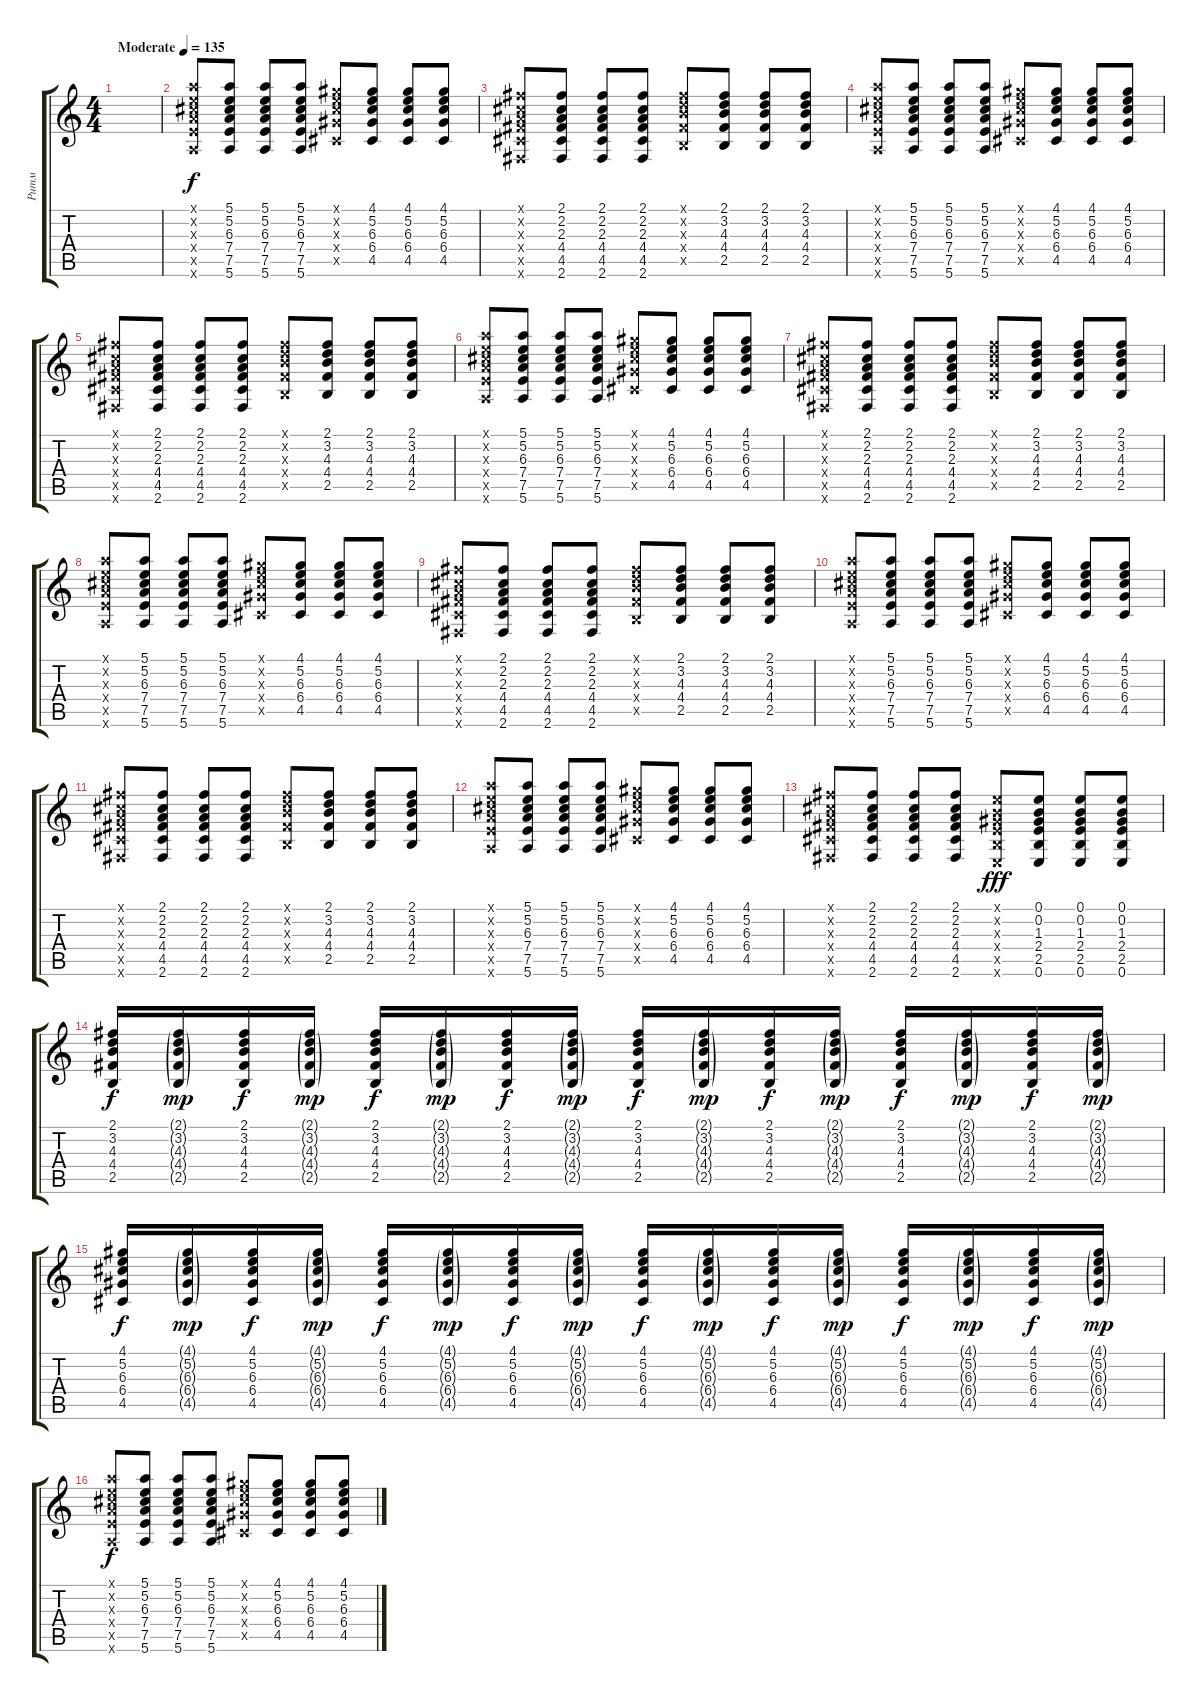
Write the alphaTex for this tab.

\track ("Ритм" "Ритм") {instrument electricguitarclean}
\staff {score tabs}
\tuning (E4 B3 G3 D3 A2 E2) {hide}
\ts (4 4)
\tempo (135 "Moderate")
\clef g2
\ks c
|
(5.1{x} 5.2{x} 6.3{x} 7.4{x} 7.5{x} 5.6{x}).8 (5.1 5.2 6.3 7.4 7.5 5.6).8 (5.1 5.2 6.3 7.4 7.5 5.6).8 (5.1 5.2 6.3 7.4 7.5 5.6).8 (4.1{x} 5.2{x} 6.3{x} 6.4{x} 4.5{x}).8 (4.1 5.2 6.3 6.4 4.5).8 (4.1 5.2 6.3 6.4 4.5).8 (4.1 5.2 6.3 6.4 4.5).8 |
(2.1{x} 2.2{x} 2.3{x} 4.4{x} 4.5{x} 2.6{x}).8 (2.1 2.2 2.3 4.4 4.5 2.6).8 (2.1 2.2 2.3 4.4 4.5 2.6).8 (2.1 2.2 2.3 4.4 4.5 2.6).8 (2.1{x} 3.2{x} 4.3{x} 4.4{x} 2.5{x}).8 (2.1 3.2 4.3 4.4 2.5).8 (2.1 3.2 4.3 4.4 2.5).8 (2.1 3.2 4.3 4.4 2.5).8 |
(5.1{x} 5.2{x} 6.3{x} 7.4{x} 7.5{x} 5.6{x}).8 (5.1 5.2 6.3 7.4 7.5 5.6).8 (5.1 5.2 6.3 7.4 7.5 5.6).8 (5.1 5.2 6.3 7.4 7.5 5.6).8 (4.1{x} 5.2{x} 6.3{x} 6.4{x} 4.5{x}).8 (4.1 5.2 6.3 6.4 4.5).8 (4.1 5.2 6.3 6.4 4.5).8 (4.1 5.2 6.3 6.4 4.5).8 |
(2.1{x} 2.2{x} 2.3{x} 4.4{x} 4.5{x} 2.6{x}).8 (2.1 2.2 2.3 4.4 4.5 2.6).8 (2.1 2.2 2.3 4.4 4.5 2.6).8 (2.1 2.2 2.3 4.4 4.5 2.6).8 (2.1{x} 3.2{x} 4.3{x} 4.4{x} 2.5{x}).8 (2.1 3.2 4.3 4.4 2.5).8 (2.1 3.2 4.3 4.4 2.5).8 (2.1 3.2 4.3 4.4 2.5).8 |
(5.1{x} 5.2{x} 6.3{x} 7.4{x} 7.5{x} 5.6{x}).8 (5.1 5.2 6.3 7.4 7.5 5.6).8 (5.1 5.2 6.3 7.4 7.5 5.6).8 (5.1 5.2 6.3 7.4 7.5 5.6).8 (4.1{x} 5.2{x} 6.3{x} 6.4{x} 4.5{x}).8 (4.1 5.2 6.3 6.4 4.5).8 (4.1 5.2 6.3 6.4 4.5).8 (4.1 5.2 6.3 6.4 4.5).8 |
(2.1{x} 2.2{x} 2.3{x} 4.4{x} 4.5{x} 2.6{x}).8 (2.1 2.2 2.3 4.4 4.5 2.6).8 (2.1 2.2 2.3 4.4 4.5 2.6).8 (2.1 2.2 2.3 4.4 4.5 2.6).8 (2.1{x} 3.2{x} 4.3{x} 4.4{x} 2.5{x}).8 (2.1 3.2 4.3 4.4 2.5).8 (2.1 3.2 4.3 4.4 2.5).8 (2.1 3.2 4.3 4.4 2.5).8 |
(5.1{x} 5.2{x} 6.3{x} 7.4{x} 7.5{x} 5.6{x}).8 (5.1 5.2 6.3 7.4 7.5 5.6).8 (5.1 5.2 6.3 7.4 7.5 5.6).8 (5.1 5.2 6.3 7.4 7.5 5.6).8 (4.1{x} 5.2{x} 6.3{x} 6.4{x} 4.5{x}).8 (4.1 5.2 6.3 6.4 4.5).8 (4.1 5.2 6.3 6.4 4.5).8 (4.1 5.2 6.3 6.4 4.5).8 |
(2.1{x} 2.2{x} 2.3{x} 4.4{x} 4.5{x} 2.6{x}).8 (2.1 2.2 2.3 4.4 4.5 2.6).8 (2.1 2.2 2.3 4.4 4.5 2.6).8 (2.1 2.2 2.3 4.4 4.5 2.6).8 (2.1{x} 3.2{x} 4.3{x} 4.4{x} 2.5{x}).8 (2.1 3.2 4.3 4.4 2.5).8 (2.1 3.2 4.3 4.4 2.5).8 (2.1 3.2 4.3 4.4 2.5).8 |
(5.1{x} 5.2{x} 6.3{x} 7.4{x} 7.5{x} 5.6{x}).8 (5.1 5.2 6.3 7.4 7.5 5.6).8 (5.1 5.2 6.3 7.4 7.5 5.6).8 (5.1 5.2 6.3 7.4 7.5 5.6).8 (4.1{x} 5.2{x} 6.3{x} 6.4{x} 4.5{x}).8 (4.1 5.2 6.3 6.4 4.5).8 (4.1 5.2 6.3 6.4 4.5).8 (4.1 5.2 6.3 6.4 4.5).8 |
(2.1{x} 2.2{x} 2.3{x} 4.4{x} 4.5{x} 2.6{x}).8 (2.1 2.2 2.3 4.4 4.5 2.6).8 (2.1 2.2 2.3 4.4 4.5 2.6).8 (2.1 2.2 2.3 4.4 4.5 2.6).8 (2.1{x} 3.2{x} 4.3{x} 4.4{x} 2.5{x}).8 (2.1 3.2 4.3 4.4 2.5).8 (2.1 3.2 4.3 4.4 2.5).8 (2.1 3.2 4.3 4.4 2.5).8 |
(5.1{x} 5.2{x} 6.3{x} 7.4{x} 7.5{x} 5.6{x}).8 (5.1 5.2 6.3 7.4 7.5 5.6).8 (5.1 5.2 6.3 7.4 7.5 5.6).8 (5.1 5.2 6.3 7.4 7.5 5.6).8 (4.1{x} 5.2{x} 6.3{x} 6.4{x} 4.5{x}).8 (4.1 5.2 6.3 6.4 4.5).8 (4.1 5.2 6.3 6.4 4.5).8 (4.1 5.2 6.3 6.4 4.5).8 |
(2.1{x} 2.2{x} 2.3{x} 4.4{x} 4.5{x} 2.6{x}).8 (2.1 2.2 2.3 4.4 4.5 2.6).8 (2.1 2.2 2.3 4.4 4.5 2.6).8 (2.1 2.2 2.3 4.4 4.5 2.6).8 (0.1{x} 0.2{x} 1.3{x} 2.4{x} 2.5{x} 0.6{x}).8{dy fff} (0.1 0.2 1.3 2.4 2.5 0.6).8 (0.1 0.2 1.3 2.4 2.5 0.6).8 (0.1 0.2 1.3 2.4 2.5 0.6).8 |
(2.1 3.2 4.3 4.4 2.5).16{dy f} (2.1{g} 3.2{g} 4.3{g} 4.4{g} 2.5{g}).16{dy mp} (2.1 3.2 4.3 4.4 2.5).16{dy f} (2.1{g} 3.2{g} 4.3{g} 4.4{g} 2.5{g}).16{dy mp} (2.1 3.2 4.3 4.4 2.5).16{dy f} (2.1{g} 3.2{g} 4.3{g} 4.4{g} 2.5{g}).16{dy mp} (2.1 3.2 4.3 4.4 2.5).16{dy f} (2.1{g} 3.2{g} 4.3{g} 4.4{g} 2.5{g}).16{dy mp} (2.1 3.2 4.3 4.4 2.5).16{dy f} (2.1{g} 3.2{g} 4.3{g} 4.4{g} 2.5{g}).16{dy mp} (2.1 3.2 4.3 4.4 2.5).16{dy f} (2.1{g} 3.2{g} 4.3{g} 4.4{g} 2.5{g}).16{dy mp} (2.1 3.2 4.3 4.4 2.5).16{dy f} (2.1{g} 3.2{g} 4.3{g} 4.4{g} 2.5{g}).16{dy mp} (2.1 3.2 4.3 4.4 2.5).16{dy f} (2.1{g} 3.2{g} 4.3{g} 4.4{g} 2.5{g}).16{dy mp} |
(4.1 5.2 6.3 6.4 4.5).16{dy f} (4.1{g} 5.2{g} 6.3{g} 6.4{g} 4.5{g}).16{dy mp} (4.1 5.2 6.3 6.4 4.5).16{dy f} (4.1{g} 5.2{g} 6.3{g} 6.4{g} 4.5{g}).16{dy mp} (4.1 5.2 6.3 6.4 4.5).16{dy f} (4.1{g} 5.2{g} 6.3{g} 6.4{g} 4.5{g}).16{dy mp} (4.1 5.2 6.3 6.4 4.5).16{dy f} (4.1{g} 5.2{g} 6.3{g} 6.4{g} 4.5{g}).16{dy mp} (4.1 5.2 6.3 6.4 4.5).16{dy f} (4.1{g} 5.2{g} 6.3{g} 6.4{g} 4.5{g}).16{dy mp} (4.1 5.2 6.3 6.4 4.5).16{dy f} (4.1{g} 5.2{g} 6.3{g} 6.4{g} 4.5{g}).16{dy mp} (4.1 5.2 6.3 6.4 4.5).16{dy f} (4.1{g} 5.2{g} 6.3{g} 6.4{g} 4.5{g}).16{dy mp} (4.1 5.2 6.3 6.4 4.5).16{dy f} (4.1{g} 5.2{g} 6.3{g} 6.4{g} 4.5{g}).16{dy mp} |
(5.1{x} 5.2{x} 6.3{x} 7.4{x} 7.5{x} 5.6{x}).8{dy f} (5.1 5.2 6.3 7.4 7.5 5.6).8 (5.1 5.2 6.3 7.4 7.5 5.6).8 (5.1 5.2 6.3 7.4 7.5 5.6).8 (4.1{x} 5.2{x} 6.3{x} 6.4{x} 4.5{x}).8 (4.1 5.2 6.3 6.4 4.5).8 (4.1 5.2 6.3 6.4 4.5).8 (4.1 5.2 6.3 6.4 4.5).8
